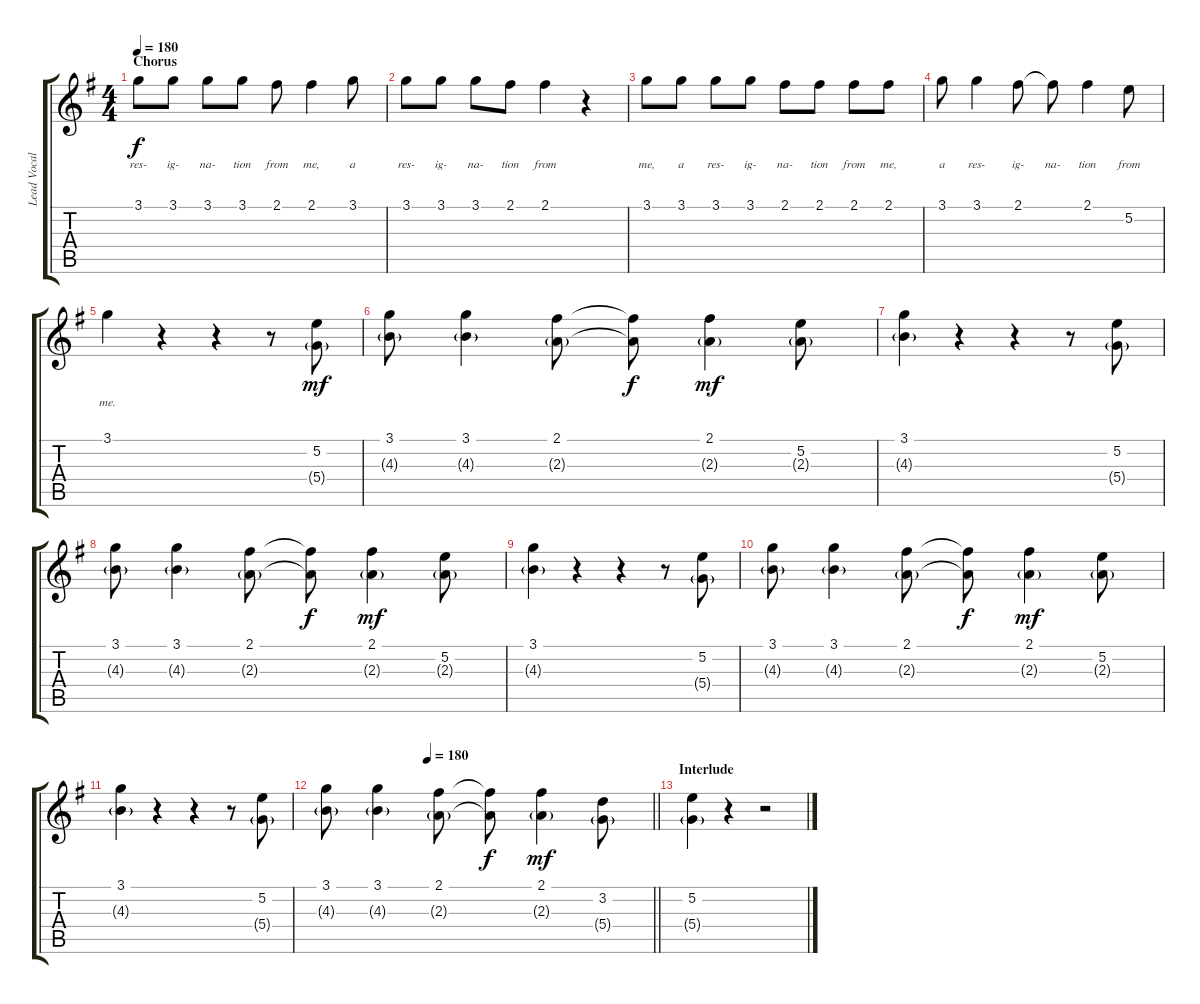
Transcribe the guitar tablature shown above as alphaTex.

\track ("Lead Vocals" "Lead Vocal") {instrument acousticguitarsteel}
\staff {score tabs}
\tuning (E4 B3 G3 D3 A2 E2) {hide}
\ts (4 4)
\section ("" "Chorus")
\tempo 180
\clef g2
\ks g
3.1.8{lyrics (0 "res-") lyrics (1 "") lyrics (2 "") lyrics (3 "") lyrics (4 "") dy f} 3.1.8{lyrics (0 "ig-") lyrics (1 "") lyrics (2 "") lyrics (3 "") lyrics (4 "")} 3.1.8{lyrics (0 "na-") lyrics (1 "") lyrics (2 "") lyrics (3 "") lyrics (4 "")} 3.1.8{lyrics (0 "tion") lyrics (1 "") lyrics (2 "") lyrics (3 "") lyrics (4 "")} 2.1.8{lyrics (0 "from") lyrics (1 "") lyrics (2 "") lyrics (3 "") lyrics (4 "")} 2.1.4{lyrics (0 "me,") lyrics (1 "") lyrics (2 "") lyrics (3 "") lyrics (4 "")} 3.1.8{lyrics (0 "a") lyrics (1 "") lyrics (2 "") lyrics (3 "") lyrics (4 "")} |
3.1.8{lyrics (0 "res-") lyrics (1 "") lyrics (2 "") lyrics (3 "") lyrics (4 "")} 3.1.8{lyrics (0 "ig-") lyrics (1 "") lyrics (2 "") lyrics (3 "") lyrics (4 "")} 3.1.8{lyrics (0 "na-") lyrics (1 "") lyrics (2 "") lyrics (3 "") lyrics (4 "")} 2.1.8{lyrics (0 "tion") lyrics (1 "") lyrics (2 "") lyrics (3 "") lyrics (4 "")} 2.1.4{lyrics (0 "from") lyrics (1 "") lyrics (2 "") lyrics (3 "") lyrics (4 "")} r.4 |
3.1.8{lyrics (0 "me,") lyrics (1 "") lyrics (2 "") lyrics (3 "") lyrics (4 "")} 3.1.8{lyrics (0 "a") lyrics (1 "") lyrics (2 "") lyrics (3 "") lyrics (4 "")} 3.1.8{lyrics (0 "res-") lyrics (1 "") lyrics (2 "") lyrics (3 "") lyrics (4 "")} 3.1.8{lyrics (0 "ig-") lyrics (1 "") lyrics (2 "") lyrics (3 "") lyrics (4 "")} 2.1.8{lyrics (0 "na-") lyrics (1 "") lyrics (2 "") lyrics (3 "") lyrics (4 "")} 2.1.8{lyrics (0 "tion") lyrics (1 "") lyrics (2 "") lyrics (3 "") lyrics (4 "")} 2.1.8{lyrics (0 "from") lyrics (1 "") lyrics (2 "") lyrics (3 "") lyrics (4 "")} 2.1.8{lyrics (0 "me,") lyrics (1 "") lyrics (2 "") lyrics (3 "") lyrics (4 "")} |
3.1.8{lyrics (0 "a") lyrics (1 "") lyrics (2 "") lyrics (3 "") lyrics (4 "")} 3.1.4{lyrics (0 "res-") lyrics (1 "") lyrics (2 "") lyrics (3 "") lyrics (4 "")} 2.1.8{lyrics (0 "ig-") lyrics (1 "") lyrics (2 "") lyrics (3 "") lyrics (4 "")} 2.1{t}.8{lyrics (0 "na-") lyrics (1 "") lyrics (2 "") lyrics (3 "") lyrics (4 "")} 2.1.4{lyrics (0 "tion") lyrics (1 "") lyrics (2 "") lyrics (3 "") lyrics (4 "")} 5.2.8{lyrics (0 "from") lyrics (1 "") lyrics (2 "") lyrics (3 "") lyrics (4 "")} |
3.1.4{lyrics (0 "me.") lyrics (1 "") lyrics (2 "") lyrics (3 "") lyrics (4 "")} r.4 r.4 r.8 (5.2 5.4{g}).8{dy mf} |
(3.1 4.3{g}).8 (3.1 4.3{g}).4 (2.1 2.3{g}).8 (2.1{t} 2.3{t}).8{dy f} (2.1 2.3{g}).4{dy mf} (5.2 2.3{g}).8 |
(3.1 4.3{g}).4 r.4 r.4 r.8 (5.2 5.4{g}).8 |
(3.1 4.3{g}).8 (3.1 4.3{g}).4 (2.1 2.3{g}).8 (2.1{t} 2.3{t}).8{dy f} (2.1 2.3{g}).4{dy mf} (5.2 2.3{g}).8 |
(3.1 4.3{g}).4 r.4 r.4 r.8 (5.2 5.4{g}).8 |
(3.1 4.3{g}).8 (3.1 4.3{g}).4 (2.1 2.3{g}).8 (2.1{t} 2.3{t}).8{dy f} (2.1 2.3{g}).4{dy mf} (5.2 2.3{g}).8 |
(3.1 4.3{g}).4 r.4 r.4 r.8 (5.2 5.4{g}).8 |
\tempo (180 0.3125)
\barLineRight lightlight
(3.1 4.3{g}).8 (3.1 4.3{g}).4 (2.1 2.3{g}).8 (2.1{t} 2.3{t}).8{dy f} (2.1 2.3{g}).4{dy mf} (3.2 5.4{g}).8 |
\section ("" "Interlude")
(5.2 5.4{g}).4 r.4 r.2
